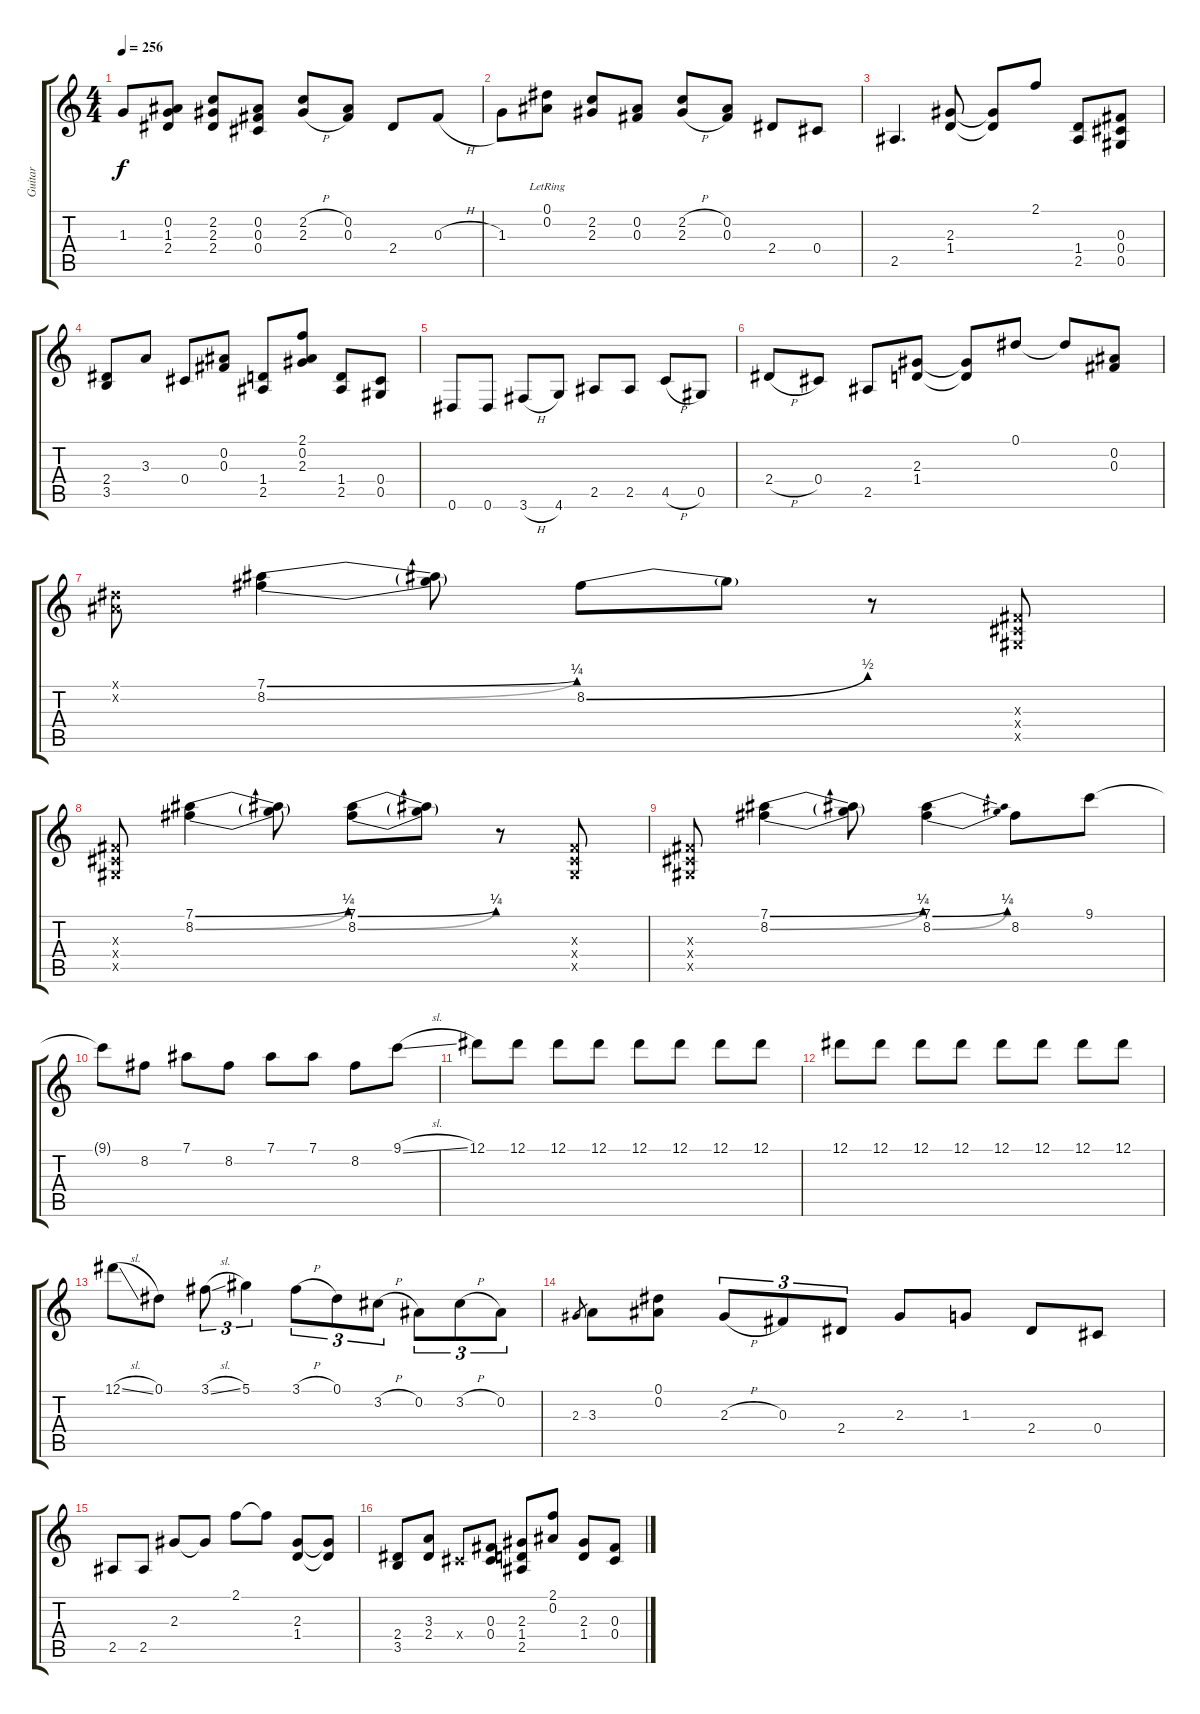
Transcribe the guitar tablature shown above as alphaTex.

\track ("Guitar" "Guitar") {instrument overdrivenguitar}
\staff {score tabs}
\tuning (Eb4 Bb3 Gb3 Db3 Ab2 Eb2) {hide}
\ts (4 4)
\tempo 256
\clef g2
\ks c
1.3.8{dy f} (0.2 1.3 2.4).8 (2.2 2.3 2.4).8 (0.2 0.3 0.4).8 (2.2{h} 2.3{h}).8 (0.2 0.3).8 2.4.8 0.3{h}.8 |
1.3.8 (0.1{lr} 0.2{lr}).8 (2.2 2.3).8 (0.2 0.3).8 (2.2{h} 2.3{h}).8 (0.2 0.3).8 2.4.8 0.4.8 |
2.5.4{d} (2.3 1.4).8 (2.3{t} 1.4{t}).8 2.1.8 (1.4 2.5).8 (0.3 0.4 0.5).8 |
(2.4 3.5).8 3.3.8 0.4.8 (0.2 0.3).8 (1.4 2.5).8 (2.1 0.2 2.3).8 (1.4 2.5).8 (0.4 0.5).8 |
0.6.8 0.6.8 3.6{h}.8 4.6.8 2.5.8 2.5.8 4.5{h}.8 0.5.8 |
2.4{h}.8 0.4.8 2.5.8 (2.3 1.4).8 (2.3{t} 1.4{t}).8 0.1.8 0.1{t}.8 (0.2 0.3).8 |
(0.1{x} 0.2{x}).8 (7.1{be (bend 0 0 60 1)} 8.2{be (bend 0 0 60 2)}).4 (7.1{t} 8.2{t}).8 8.2{be (bend 0 0 60 2)}.8 8.2{t}.8 r.8 (0.3{x} 0.4{x} 0.5{x}).8 |
(0.3{x} 0.4{x} 0.5{x}).8 (7.1{be (bend 0 0 60 1)} 8.2{be (bend 0 0 60 2)}).4 (7.1{t} 8.2{t}).8 (7.1{be (bend 0 0 60 1)} 8.2{be (bend 0 0 60 2)}).8 (7.1{t} 8.2{t}).8 r.8 (0.3{x} 0.4{x} 0.5{x}).8 |
(0.3{x} 0.4{x} 0.5{x}).8 (7.1{be (bend 0 0 60 1)} 8.2{be (bend 0 0 60 2)}).4 (7.1{t} 8.2{t}).8 (7.1{be (bend 0 0 60 1)} 8.2{be (bend 0 0 60 2)}).4 8.2.8 9.1.8 |
9.1{t}.8 8.2.8 7.1.8 8.2.8 7.1.8 7.1.8 8.2.8 9.1{sl}.8 |
12.1.8 12.1.8 12.1.8 12.1.8 12.1.8 12.1.8 12.1.8 12.1.8 |
12.1.8 12.1.8 12.1.8 12.1.8 12.1.8 12.1.8 12.1.8 12.1.8 |
12.1{sl}.8 0.1.8 3.1{sl}.8{tu (3 2)} 5.1.4{tu (3 2)} 3.1{h}.8{tu (3 2)} 0.1.8{tu (3 2)} 3.2{h}.8{tu (3 2)} 0.2.8{tu (3 2)} 3.2{h}.8{tu (3 2)} 0.2.8{tu (3 2)} |
2.3.8{gr} 3.3.8 (0.1 0.2).8 2.3{h}.8{tu (3 2)} 0.3.8{tu (3 2)} 2.4.8{tu (3 2)} 2.3.8 1.3.8 2.4.8 0.4.8 |
2.5.8 2.5.8 2.3.8 2.3{t}.8 2.1.8 2.1{t}.8 (2.3 1.4).8 (2.3{t} 1.4{t}).8 |
(2.4 3.5).8 (3.3 2.4).8 0.4{x}.8 (0.3 0.4).8 (2.3 1.4 2.5).8 (2.1 0.2).8 (2.3 1.4).8 (0.3 0.4).8
